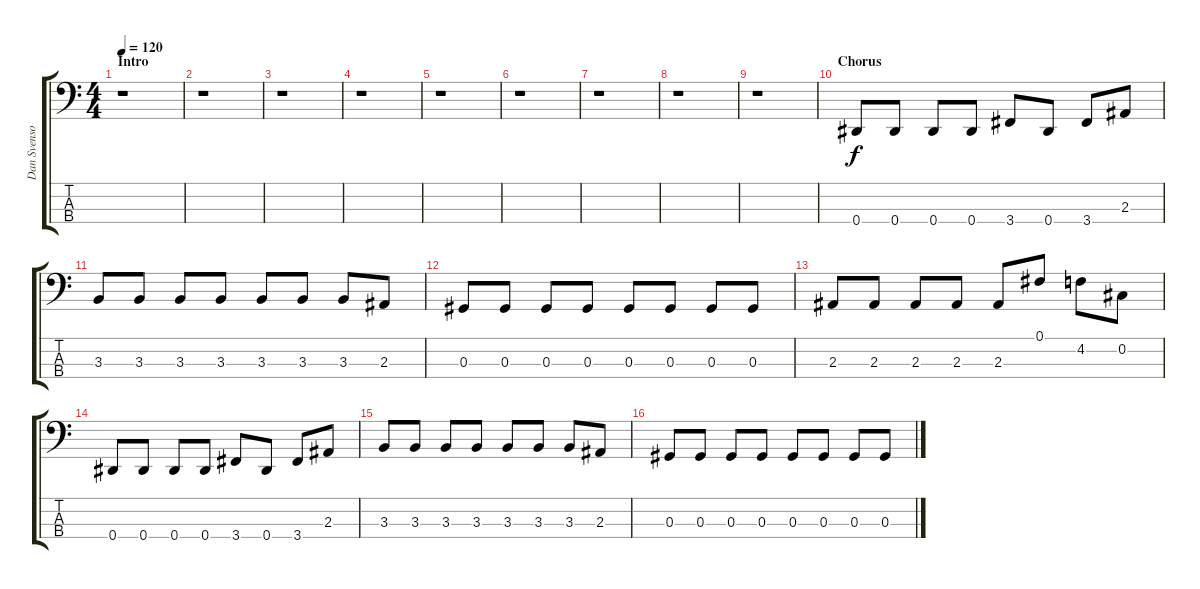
\track ("Dan Svenson" "Dan Svenso") {instrument electricbasspick}
\staff {score tabs}
\tuning (Gb2 Db2 Ab1 Eb1) {hide}
\ts (4 4)
\section ("" "Intro")
\tempo 120
\clef f4
\ks c
r.1{dy f instrument electricbasspick} |
r.1 |
r.1 |
r.1 |
r.1 |
r.1 |
r.1 |
r.1 |
r.1 |
\section ("" "Chorus")
0.4.8 0.4.8 0.4.8 0.4.8 3.4.8 0.4.8 3.4.8 2.3.8 |
3.3.8 3.3.8 3.3.8 3.3.8 3.3.8 3.3.8 3.3.8 2.3.8 |
0.3.8 0.3.8 0.3.8 0.3.8 0.3.8 0.3.8 0.3.8 0.3.8 |
2.3.8 2.3.8 2.3.8 2.3.8 2.3.8 0.1.8 4.2.8 0.2.8 |
0.4.8 0.4.8 0.4.8 0.4.8 3.4.8 0.4.8 3.4.8 2.3.8 |
3.3.8 3.3.8 3.3.8 3.3.8 3.3.8 3.3.8 3.3.8 2.3.8 |
0.3.8 0.3.8 0.3.8 0.3.8 0.3.8 0.3.8 0.3.8 0.3.8
